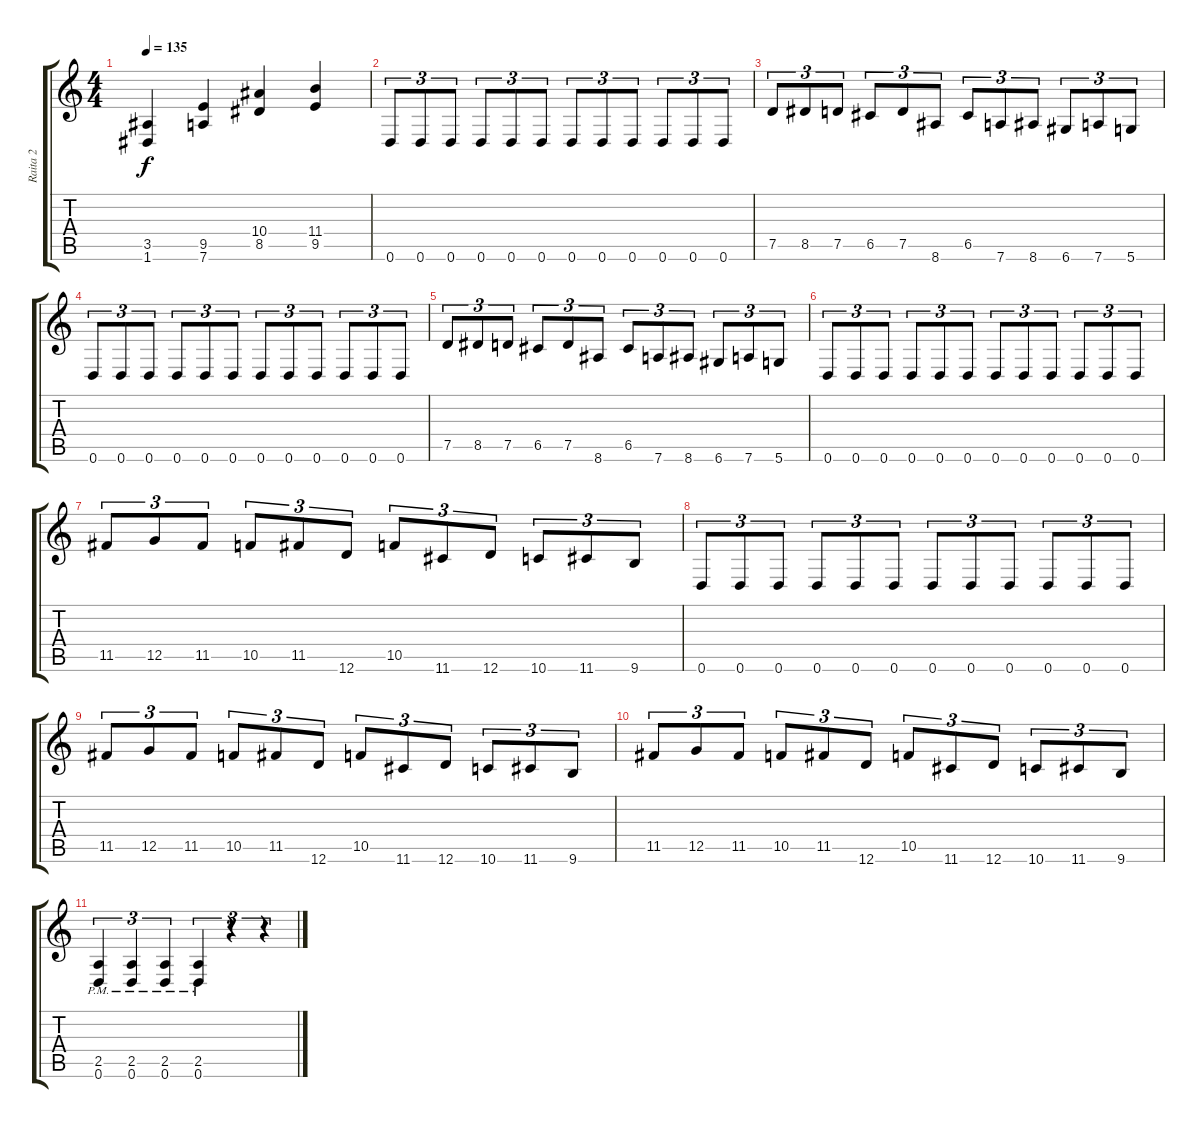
\track ("Raita 2" "Raita 2") {instrument distortionguitar}
\staff {score tabs}
\tuning (D4 A3 F3 C3 G2 D2) {hide}
\ts (4 4)
\tempo 135
\clef g2
\ks c
(3.5 1.6).4{dy f} (9.5 7.6).4 (10.4 8.5).4 (11.4 9.5).4 |
0.6.8{tu (3 2)} 0.6.8{tu (3 2)} 0.6.8{tu (3 2)} 0.6.8{tu (3 2)} 0.6.8{tu (3 2)} 0.6.8{tu (3 2)} 0.6.8{tu (3 2)} 0.6.8{tu (3 2)} 0.6.8{tu (3 2)} 0.6.8{tu (3 2)} 0.6.8{tu (3 2)} 0.6.8{tu (3 2)} |
7.5.8{tu (3 2)} 8.5.8{tu (3 2)} 7.5.8{tu (3 2)} 6.5.8{tu (3 2)} 7.5.8{tu (3 2)} 8.6.8{tu (3 2)} 6.5.8{tu (3 2)} 7.6.8{tu (3 2)} 8.6.8{tu (3 2)} 6.6.8{tu (3 2)} 7.6.8{tu (3 2)} 5.6.8{tu (3 2)} |
0.6.8{tu (3 2)} 0.6.8{tu (3 2)} 0.6.8{tu (3 2)} 0.6.8{tu (3 2)} 0.6.8{tu (3 2)} 0.6.8{tu (3 2)} 0.6.8{tu (3 2)} 0.6.8{tu (3 2)} 0.6.8{tu (3 2)} 0.6.8{tu (3 2)} 0.6.8{tu (3 2)} 0.6.8{tu (3 2)} |
7.5.8{tu (3 2)} 8.5.8{tu (3 2)} 7.5.8{tu (3 2)} 6.5.8{tu (3 2)} 7.5.8{tu (3 2)} 8.6.8{tu (3 2)} 6.5.8{tu (3 2)} 7.6.8{tu (3 2)} 8.6.8{tu (3 2)} 6.6.8{tu (3 2)} 7.6.8{tu (3 2)} 5.6.8{tu (3 2)} |
0.6.8{tu (3 2)} 0.6.8{tu (3 2)} 0.6.8{tu (3 2)} 0.6.8{tu (3 2)} 0.6.8{tu (3 2)} 0.6.8{tu (3 2)} 0.6.8{tu (3 2)} 0.6.8{tu (3 2)} 0.6.8{tu (3 2)} 0.6.8{tu (3 2)} 0.6.8{tu (3 2)} 0.6.8{tu (3 2)} |
11.5.8{tu (3 2)} 12.5.8{tu (3 2)} 11.5.8{tu (3 2)} 10.5.8{tu (3 2)} 11.5.8{tu (3 2)} 12.6.8{tu (3 2)} 10.5.8{tu (3 2)} 11.6.8{tu (3 2)} 12.6.8{tu (3 2)} 10.6.8{tu (3 2)} 11.6.8{tu (3 2)} 9.6.8{tu (3 2)} |
0.6.8{tu (3 2)} 0.6.8{tu (3 2)} 0.6.8{tu (3 2)} 0.6.8{tu (3 2)} 0.6.8{tu (3 2)} 0.6.8{tu (3 2)} 0.6.8{tu (3 2)} 0.6.8{tu (3 2)} 0.6.8{tu (3 2)} 0.6.8{tu (3 2)} 0.6.8{tu (3 2)} 0.6.8{tu (3 2)} |
11.5.8{tu (3 2)} 12.5.8{tu (3 2)} 11.5.8{tu (3 2)} 10.5.8{tu (3 2)} 11.5.8{tu (3 2)} 12.6.8{tu (3 2)} 10.5.8{tu (3 2)} 11.6.8{tu (3 2)} 12.6.8{tu (3 2)} 10.6.8{tu (3 2)} 11.6.8{tu (3 2)} 9.6.8{tu (3 2)} |
11.5.8{tu (3 2)} 12.5.8{tu (3 2)} 11.5.8{tu (3 2)} 10.5.8{tu (3 2)} 11.5.8{tu (3 2)} 12.6.8{tu (3 2)} 10.5.8{tu (3 2)} 11.6.8{tu (3 2)} 12.6.8{tu (3 2)} 10.6.8{tu (3 2)} 11.6.8{tu (3 2)} 9.6.8{tu (3 2)} |
(2.5{pm} 0.6{pm}).4{tu (3 2)} (2.5{pm} 0.6{pm}).4{tu (3 2)} (2.5{pm} 0.6{pm}).4{tu (3 2)} (2.5{pm} 0.6{pm}).4{tu (3 2)} r.4{tu (3 2)} r.4{tu (3 2)}
